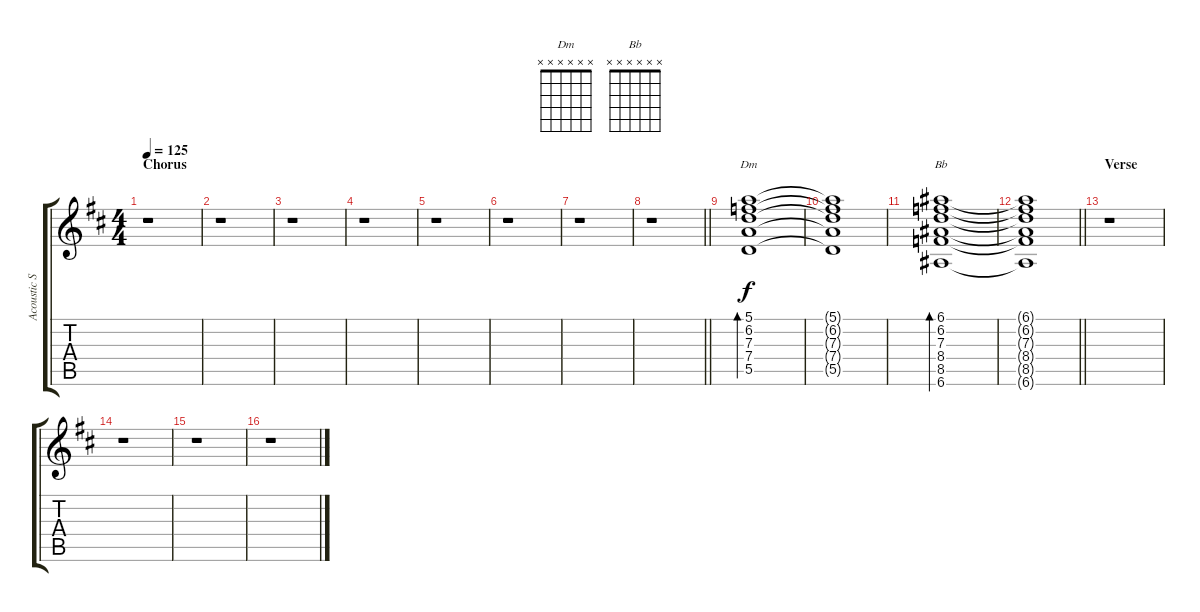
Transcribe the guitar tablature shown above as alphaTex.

\track ("Acoustic Steel-Stringed" "Acoustic S") {instrument acousticguitarsteel}
\staff {score tabs}
\tuning (E4 B3 G3 D3 A2 E2) {hide}
\chord ("Dm" x x x x x x)
\chord ("Bb" x x x x x x)
\ts (4 4)
\section ("" "Chorus")
\tempo 125
\clef g2
\ks bminor
r.1{dy f} |
r.1 |
r.1 |
r.1 |
r.1 |
r.1 |
r.1 |
\barLineRight lightlight
r.1 |
\section ("" "")
(5.1 6.2 7.3 7.4 5.5).1{bd 240 ch "Dm"} |
(5.1{t} 6.2{t} 7.3{t} 7.4{t} 5.5{t}).1 |
(6.1 6.2 7.3 8.4 8.5 6.6).1{bd 240 ch "Bb"} |
\barLineRight lightlight
(6.1{t} 6.2{t} 7.3{t} 8.4{t} 8.5{t} 6.6{t}).1 |
\section ("" "Verse")
r.1 |
r.1 |
r.1 |
r.1
